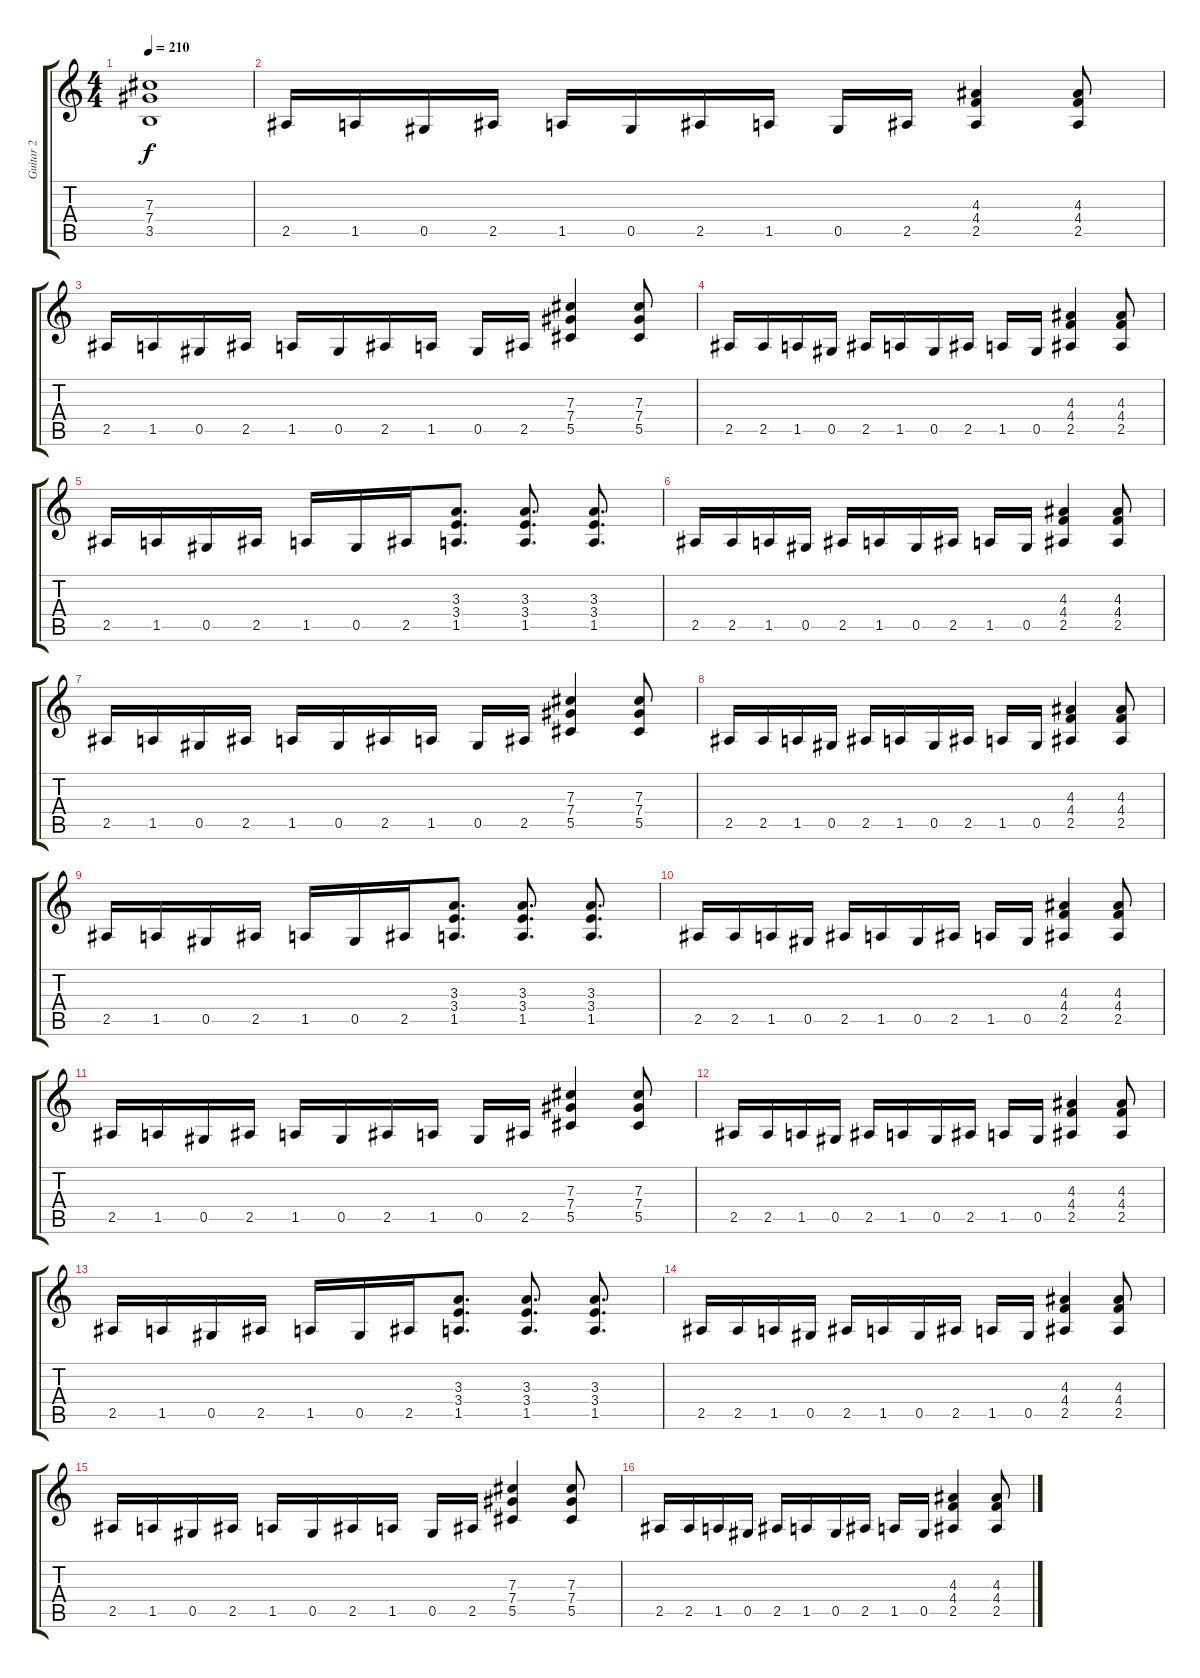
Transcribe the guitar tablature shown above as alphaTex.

\track ("Guitar 2" "Guitar 2") {instrument distortionguitar}
\staff {score tabs}
\tuning (Eb4 Bb3 Gb3 Db3 Ab2 Eb2) {hide}
\ts (4 4)
\tempo 210
\clef g2
\ks c
(7.3{t} 7.4{t} 3.5).1{dy f} |
2.5.16 1.5.16 0.5.16 2.5.16 1.5.16 0.5.16 2.5.16 1.5.16 0.5.16 2.5.16 (4.3 4.4 2.5).4 (4.3 4.4 2.5).8 |
2.5.16 1.5.16 0.5.16 2.5.16 1.5.16 0.5.16 2.5.16 1.5.16 0.5.16 2.5.16 (7.3 7.4 5.5).4 (7.3 7.4 5.5).8 |
2.5.16 2.5.16 1.5.16 0.5.16 2.5.16 1.5.16 0.5.16 2.5.16 1.5.16 0.5.16 (4.3 4.4 2.5).4 (4.3 4.4 2.5).8 |
2.5.16 1.5.16 0.5.16 2.5.16 1.5.16 0.5.16 2.5.16 (3.3 3.4 1.5).8{d} (3.3 3.4 1.5).8{d} (3.3 3.4 1.5).8{d} |
2.5.16 2.5.16 1.5.16 0.5.16 2.5.16 1.5.16 0.5.16 2.5.16 1.5.16 0.5.16 (4.3 4.4 2.5).4 (4.3 4.4 2.5).8 |
2.5.16 1.5.16 0.5.16 2.5.16 1.5.16 0.5.16 2.5.16 1.5.16 0.5.16 2.5.16 (7.3 7.4 5.5).4 (7.3 7.4 5.5).8 |
2.5.16 2.5.16 1.5.16 0.5.16 2.5.16 1.5.16 0.5.16 2.5.16 1.5.16 0.5.16 (4.3 4.4 2.5).4 (4.3 4.4 2.5).8 |
2.5.16 1.5.16 0.5.16 2.5.16 1.5.16 0.5.16 2.5.16 (3.3 3.4 1.5).8{d} (3.3 3.4 1.5).8{d} (3.3 3.4 1.5).8{d} |
2.5.16 2.5.16 1.5.16 0.5.16 2.5.16 1.5.16 0.5.16 2.5.16 1.5.16 0.5.16 (4.3 4.4 2.5).4 (4.3 4.4 2.5).8 |
2.5.16 1.5.16 0.5.16 2.5.16 1.5.16 0.5.16 2.5.16 1.5.16 0.5.16 2.5.16 (7.3 7.4 5.5).4 (7.3 7.4 5.5).8 |
2.5.16 2.5.16 1.5.16 0.5.16 2.5.16 1.5.16 0.5.16 2.5.16 1.5.16 0.5.16 (4.3 4.4 2.5).4 (4.3 4.4 2.5).8 |
2.5.16 1.5.16 0.5.16 2.5.16 1.5.16 0.5.16 2.5.16 (3.3 3.4 1.5).8{d} (3.3 3.4 1.5).8{d} (3.3 3.4 1.5).8{d} |
2.5.16 2.5.16 1.5.16 0.5.16 2.5.16 1.5.16 0.5.16 2.5.16 1.5.16 0.5.16 (4.3 4.4 2.5).4 (4.3 4.4 2.5).8 |
2.5.16 1.5.16 0.5.16 2.5.16 1.5.16 0.5.16 2.5.16 1.5.16 0.5.16 2.5.16 (7.3 7.4 5.5).4 (7.3 7.4 5.5).8 |
2.5.16 2.5.16 1.5.16 0.5.16 2.5.16 1.5.16 0.5.16 2.5.16 1.5.16 0.5.16 (4.3 4.4 2.5).4 (4.3 4.4 2.5).8
